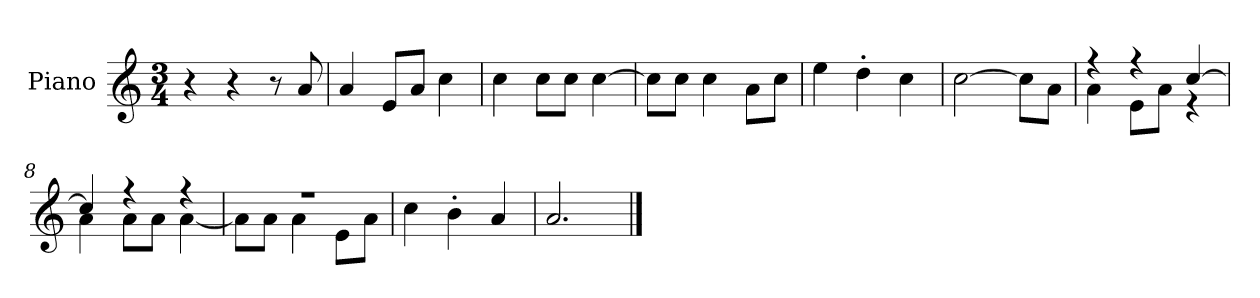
**kern
*part1
*staff1
*I"Piano
*I'P-no
*clefG2
*k[]
*M3/4
*MM178
=1
4r
4r
8r
8a/
=2
4a/
8e/L
8a/J
4cc\
=3
4cc\
8cc\L
8cc\J
[4cc\
=4
8cc\L]
8cc\J
4cc\
8a\L
8cc\J
=5
4ee\
4dd'\
4cc\
=6
[2cc\
8cc\L]
8a\J
=7
*^
4r	4a\
4r	8e\L
.	8a\J
[4cc/	4r
=8	=8
4cc/]	4a\
4r	8a\L
.	8a\J
4r	[4a\
=9	=9
2.r	8a\L]
.	8a\J
.	4a\
.	8e\L
.	8a\J
*v	*v
!!LO:LB:g=z
=10
4cc\
4b'\
4a/
=11
2.a/
==
*-
